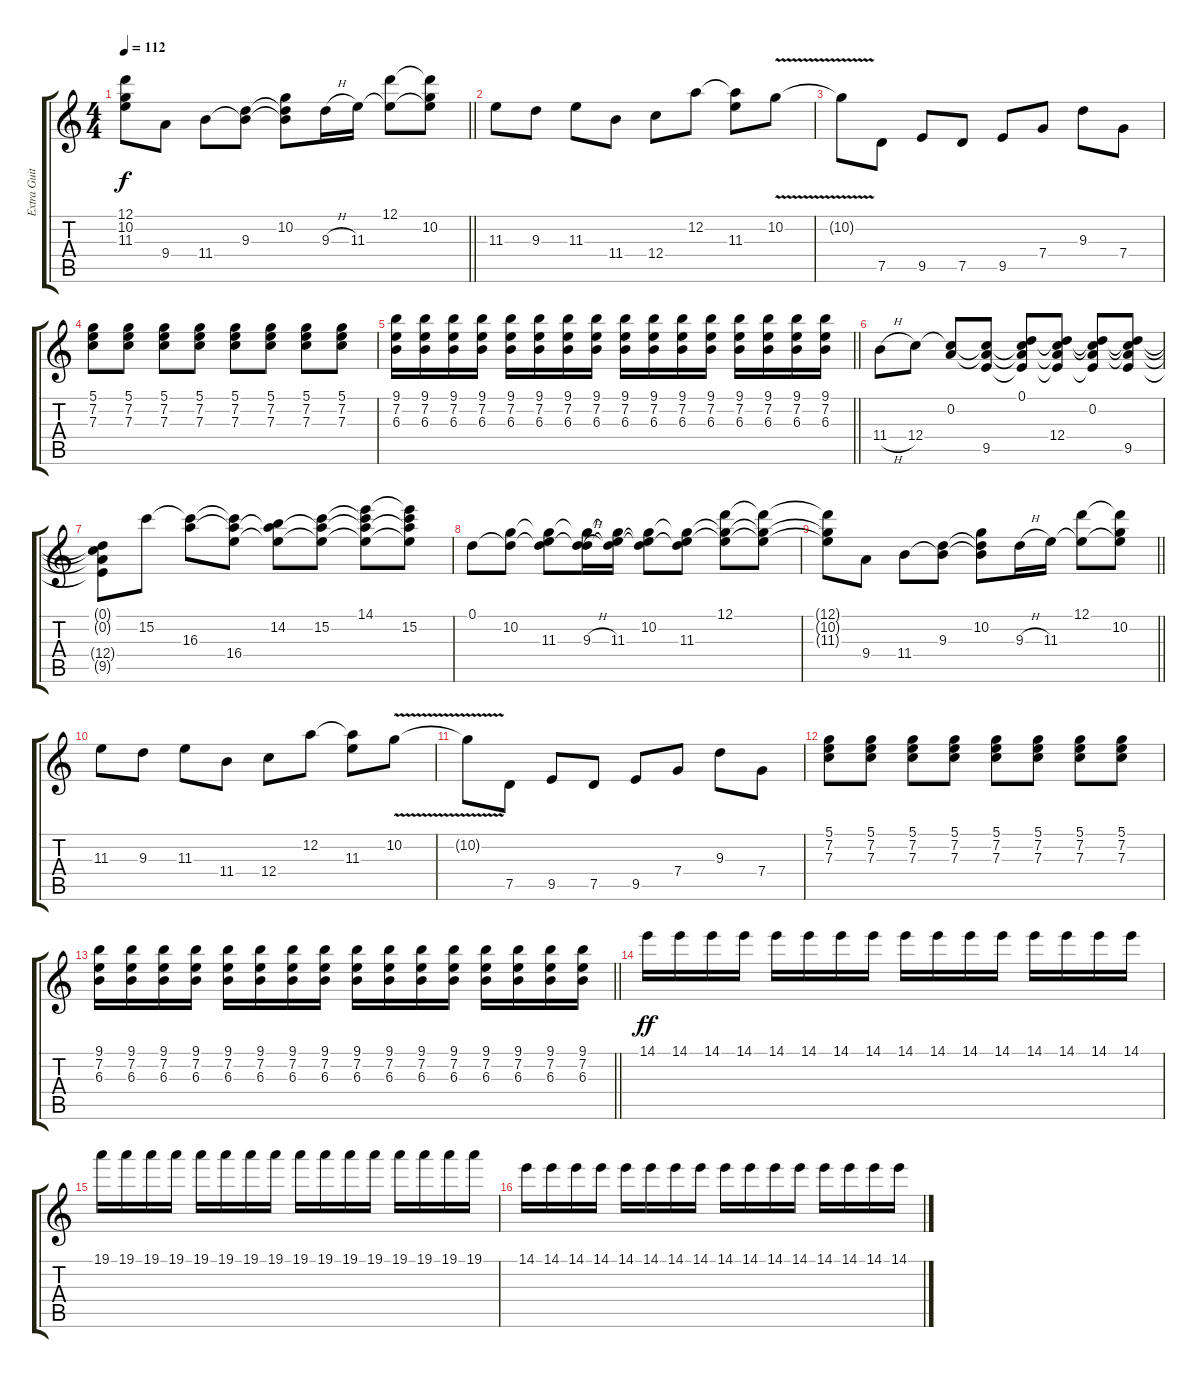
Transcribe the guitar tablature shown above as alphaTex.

\track ("Extra Guitar" "Extra Guit") {instrument overdrivenguitar}
\staff {score tabs}
\tuning (D4 A3 F3 C3 G2 C2) {hide}
\ts (4 4)
\tempo 112
\clef g2
\barLineRight lightlight
\ks c
(12.1{t} 10.2{t} 11.3{t}).8{dy f} 9.4.8 11.4.8 (9.3 11.4{t}).8 (10.2 9.3{t} 11.4{t}).8 9.3{h}.16 11.3.16 (12.1 11.3{t}).8 (12.1{t} 10.2 11.3{t}).8 |
11.3.8 9.3.8 11.3.8 11.4.8 12.4.8 12.2.8 (12.2{t} 11.3).8 10.2{v}.8 |
10.2{t}.8 7.5.8 9.5.8 7.5.8 9.5.8 7.4.8 9.3.8 7.4.8 |
(5.1 7.2 7.3).8 (5.1 7.2 7.3).8 (5.1 7.2 7.3).8 (5.1 7.2 7.3).8 (5.1 7.2 7.3).8 (5.1 7.2 7.3).8 (5.1 7.2 7.3).8 (5.1 7.2 7.3).8 |
\barLineRight lightlight
(9.1 7.2 6.3).16 (9.1 7.2 6.3).16 (9.1 7.2 6.3).16 (9.1 7.2 6.3).16 (9.1 7.2 6.3).16 (9.1 7.2 6.3).16 (9.1 7.2 6.3).16 (9.1 7.2 6.3).16 (9.1 7.2 6.3).16 (9.1 7.2 6.3).16 (9.1 7.2 6.3).16 (9.1 7.2 6.3).16 (9.1 7.2 6.3).16 (9.1 7.2 6.3).16 (9.1 7.2 6.3).16 (9.1 7.2 6.3).16 |
11.4{h}.8 12.4.8 (0.2 12.4{t}).8 (0.2{t} 12.4{t} 9.5).8 (0.1 0.2{t} 12.4{t} 9.5{t}).8 (0.1{t} 0.2{t} 12.4 9.5{t}).8 (0.1{t} 0.2 12.4{t} 9.5{t}).8 (0.1{t} 0.2{t} 12.4{t} 9.5).8 |
(0.1{t} 0.2{t} 12.4{t} 9.5{t}).8 15.2.8 (15.2{t} 16.3).8 (15.2{t} 16.3{t} 16.4).8 (14.2 16.3{t} 16.4{t}).8 (15.2 16.3{t} 16.4{t}).8 (14.1 15.2{t} 16.3{t} 16.4{t}).8 (14.1{t} 15.2 16.3{t} 16.4{t}).8 |
0.1.8 (0.1{t} 10.2).8 (0.1{t} 10.2{t} 11.3).8 (0.1{t} 10.2{t} 9.3{h}).16 (0.1{t} 10.2{t} 11.3).16 (0.1{t} 10.2 11.3{t}).8 (0.1{t} 10.2{t} 11.3).8 (12.1 10.2{t} 11.3{t}).8 (12.1{t} 10.2{t} 11.3{t}).8 |
\barLineRight lightlight
(12.1{t} 10.2{t} 11.3{t}).8 9.4.8 11.4.8 (9.3 11.4{t}).8 (10.2 9.3{t} 11.4{t}).8 9.3{h}.16 11.3.16 (12.1 11.3{t}).8 (12.1{t} 10.2 11.3{t}).8 |
11.3.8 9.3.8 11.3.8 11.4.8 12.4.8 12.2.8 (12.2{t} 11.3).8 10.2{v}.8 |
10.2{t}.8 7.5.8 9.5.8 7.5.8 9.5.8 7.4.8 9.3.8 7.4.8 |
(5.1 7.2 7.3).8 (5.1 7.2 7.3).8 (5.1 7.2 7.3).8 (5.1 7.2 7.3).8 (5.1 7.2 7.3).8 (5.1 7.2 7.3).8 (5.1 7.2 7.3).8 (5.1 7.2 7.3).8 |
\barLineRight lightlight
(9.1 7.2 6.3).16 (9.1 7.2 6.3).16 (9.1 7.2 6.3).16 (9.1 7.2 6.3).16 (9.1 7.2 6.3).16 (9.1 7.2 6.3).16 (9.1 7.2 6.3).16 (9.1 7.2 6.3).16 (9.1 7.2 6.3).16 (9.1 7.2 6.3).16 (9.1 7.2 6.3).16 (9.1 7.2 6.3).16 (9.1 7.2 6.3).16 (9.1 7.2 6.3).16 (9.1 7.2 6.3).16 (9.1 7.2 6.3).16 |
14.1.16{dy ff} 14.1.16 14.1.16 14.1.16 14.1.16 14.1.16 14.1.16 14.1.16 14.1.16 14.1.16 14.1.16 14.1.16 14.1.16 14.1.16 14.1.16 14.1.16 |
19.1.16 19.1.16 19.1.16 19.1.16 19.1.16 19.1.16 19.1.16 19.1.16 19.1.16 19.1.16 19.1.16 19.1.16 19.1.16 19.1.16 19.1.16 19.1.16 |
14.1.16 14.1.16 14.1.16 14.1.16 14.1.16 14.1.16 14.1.16 14.1.16 14.1.16 14.1.16 14.1.16 14.1.16 14.1.16 14.1.16 14.1.16 14.1.16
